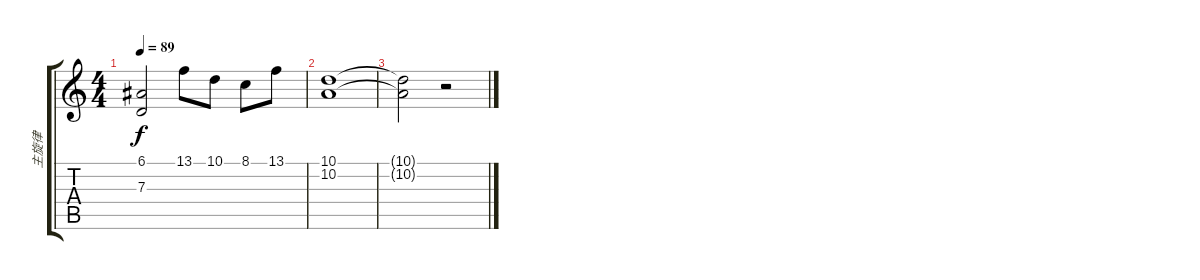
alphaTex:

\track ("主旋律" "主旋律") {instrument sopranosax}
\staff {score tabs}
\tuning (E4 B3 G3 D3 A2 E2) {hide}
\ts (4 4)
\tempo 89
\clef g2
\ks c
(6.1 7.3).2{dy f} 13.1.8 10.1.8 8.1.8 13.1.8 |
(10.1 10.2).1 |
(10.1{t} 10.2{t}).2 r.2
